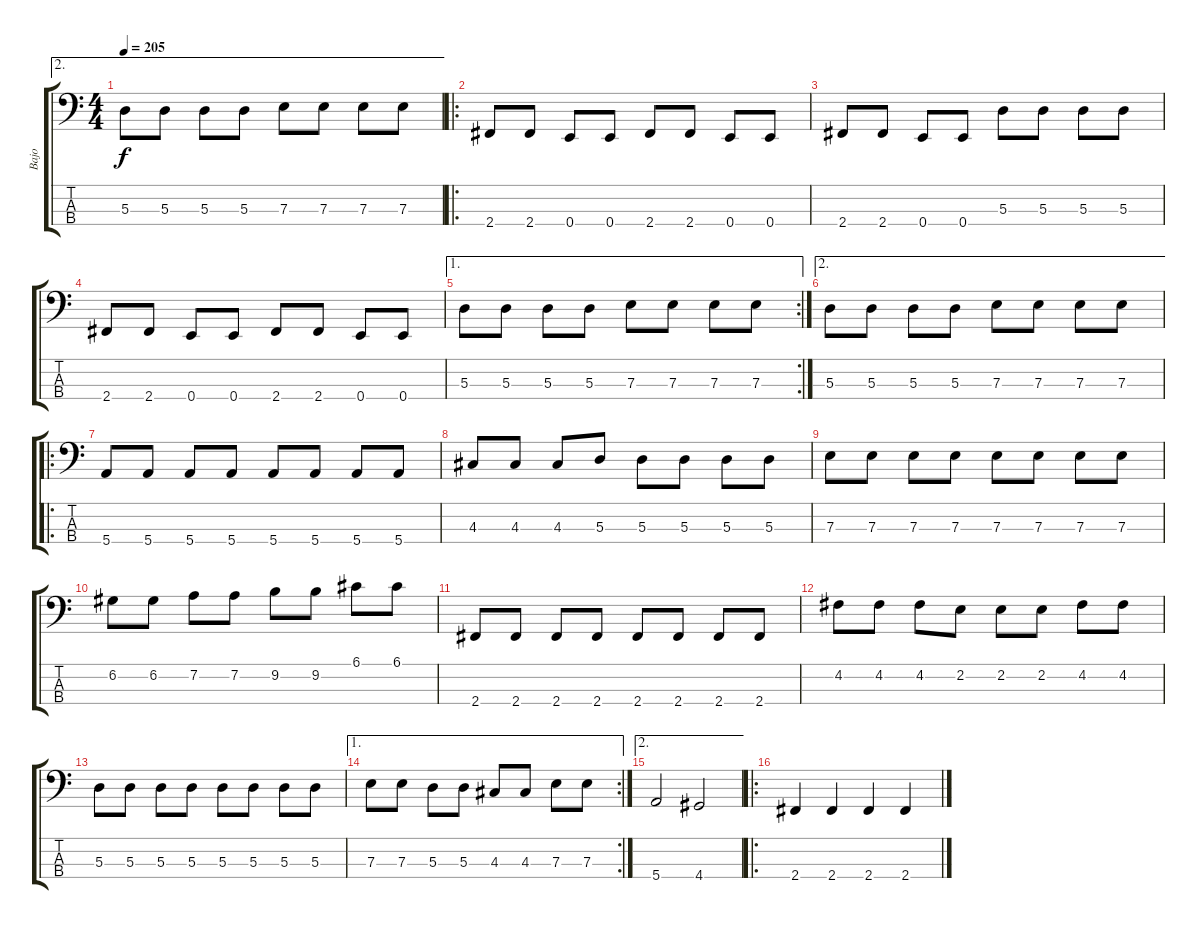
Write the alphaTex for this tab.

\track ("Bajo" "Bajo") {instrument electricbassfinger}
\staff {score tabs}
\tuning (G2 D2 A1 E1) {hide}
\ae 2
\ts (4 4)
\tempo 205
\clef f4
\ks c
5.3.8{dy f} 5.3.8 5.3.8 5.3.8 7.3.8 7.3.8 7.3.8 7.3.8 |
\ro
2.4.8 2.4.8 0.4.8 0.4.8 2.4.8 2.4.8 0.4.8 0.4.8 |
2.4.8 2.4.8 0.4.8 0.4.8 5.3.8 5.3.8 5.3.8 5.3.8 |
2.4.8 2.4.8 0.4.8 0.4.8 2.4.8 2.4.8 0.4.8 0.4.8 |
\ae 1
\rc 2
5.3.8 5.3.8 5.3.8 5.3.8 7.3.8 7.3.8 7.3.8 7.3.8 |
\ae 2
5.3.8 5.3.8 5.3.8 5.3.8 7.3.8 7.3.8 7.3.8 7.3.8 |
\ro
5.4.8 5.4.8 5.4.8 5.4.8 5.4.8 5.4.8 5.4.8 5.4.8 |
4.3.8 4.3.8 4.3.8 5.3.8 5.3.8 5.3.8 5.3.8 5.3.8 |
7.3.8 7.3.8 7.3.8 7.3.8 7.3.8 7.3.8 7.3.8 7.3.8 |
6.2.8 6.2.8 7.2.8 7.2.8 9.2.8 9.2.8 6.1.8 6.1.8 |
2.4.8 2.4.8 2.4.8 2.4.8 2.4.8 2.4.8 2.4.8 2.4.8 |
4.2.8 4.2.8 4.2.8 2.2.8 2.2.8 2.2.8 4.2.8 4.2.8 |
5.3.8 5.3.8 5.3.8 5.3.8 5.3.8 5.3.8 5.3.8 5.3.8 |
\ae 1
\rc 2
7.3.8 7.3.8 5.3.8 5.3.8 4.3.8 4.3.8 7.3.8 7.3.8 |
\ae 2
5.4.2 4.4.2 |
\ro
2.4.4 2.4.4 2.4.4 2.4.4
